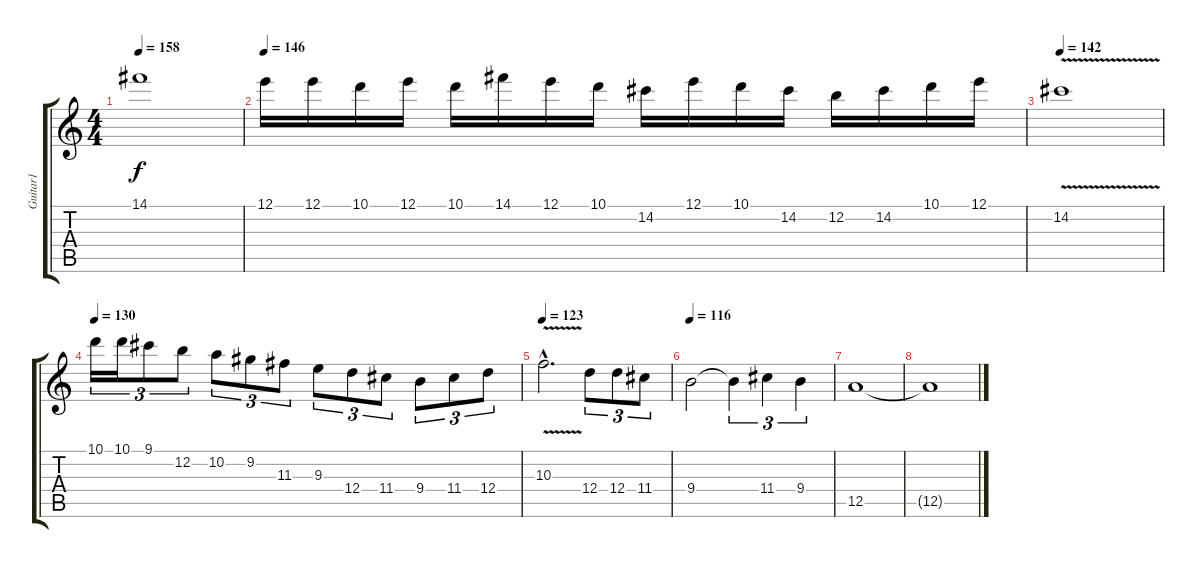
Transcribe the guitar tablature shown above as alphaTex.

\track ("Guitar1" "Guitar1") {instrument distortionguitar}
\staff {score tabs}
\tuning (E4 B3 G3 D3 A2 E2) {hide}
\ts (4 4)
\tempo 158
\clef g2
\ks c
14.1.1{dy f} |
\tempo 146
12.1.16 12.1.16 10.1.16 12.1.16 10.1.16 14.1.16 12.1.16 10.1.16 14.2.16 12.1.16 10.1.16 14.2.16 12.2.16 14.2.16 10.1.16 12.1.16 |
\tempo 142
14.2{v}.1 |
\tempo 130
10.1.16{tu (3 2)} 10.1.16{tu (3 2)} 9.1.8{tu (3 2)} 12.2.8{tu (3 2)} 10.2.8{tu (3 2)} 9.2.8{tu (3 2)} 11.3.8{tu (3 2)} 9.3.8{tu (3 2)} 12.4.8{tu (3 2)} 11.4.8{tu (3 2)} 9.4.8{tu (3 2)} 11.4.8{tu (3 2)} 12.4.8{tu (3 2)} |
\tempo 123
10.3{v hac}.2{d} 12.4.8{tu (3 2)} 12.4.8{tu (3 2)} 11.4.8{tu (3 2)} |
\tempo 116
9.4.2 9.4{t}.4{tu (3 2)} 11.4.4{tu (3 2)} 9.4.4{tu (3 2)} |
12.5.1 |
12.5{t}.1
